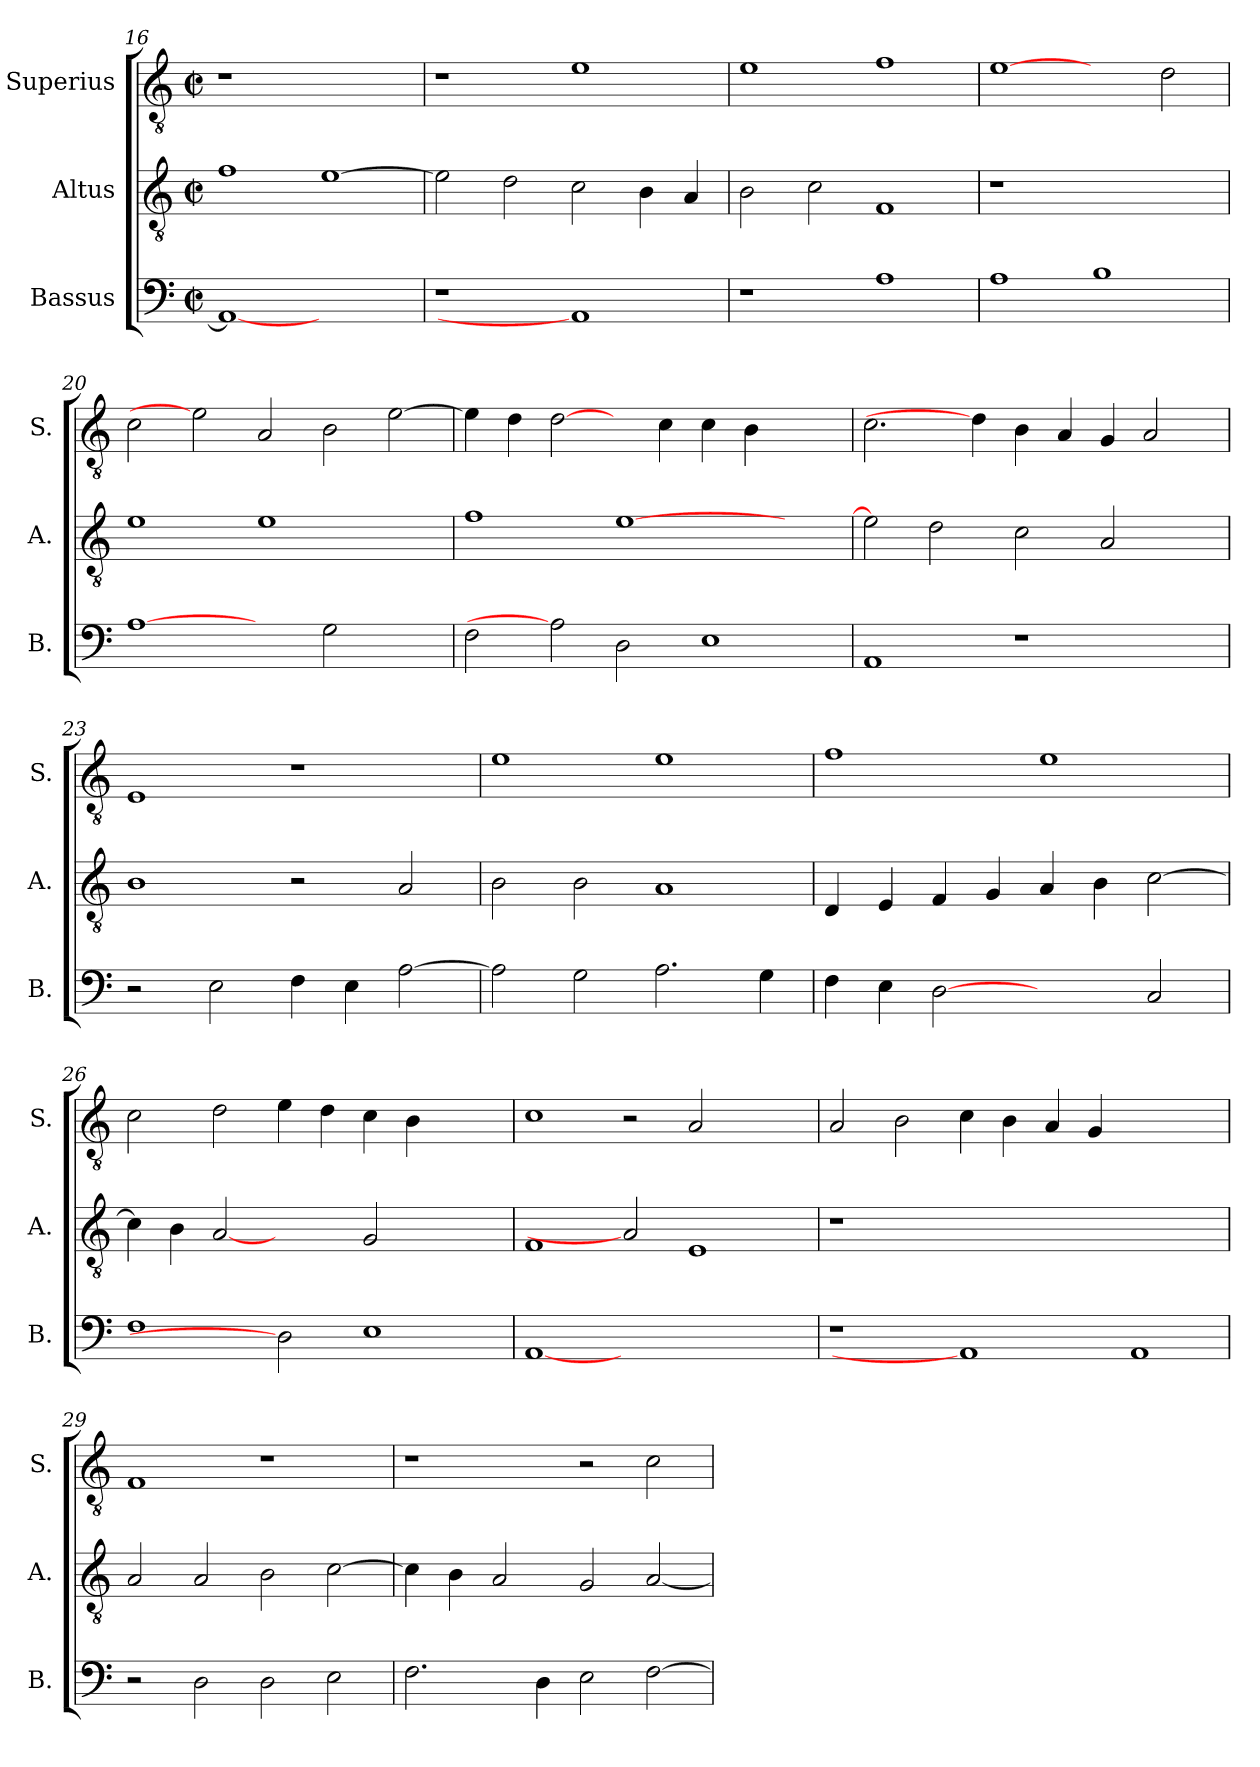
**kern	**kern	**kern
*part3	*part2	*part1
*staff3	*staff2	*staff1
*I"Bassus	*I"Altus	*I"Superius
*I'B.	*I'A.	*I'S.
*clefF4	*clefGv2	*clefGv2
*	*ITrd7c12	*ITrd7c12
*k[]	*k[]	*k[]
*C:	*C:	*C:
*M2/2	*M2/2	*M2/2
*met(c|)	*met(c|)	*met(c|)
=16	=16	=16
!	!	!LO:N:vis=1
1AAi_<	1Fi	1r
1ryy	[>1Ei	1ryy
!!LO:LB:g=z
=17	=17	=17
!LO:N:vis=1	!	!
1r	2Ei\]	1r
.	2Di\	.
1AAi]	2Ci\	1Ei
.	4BBi\	.
.	4AAi/	.
=18	=18	=18
1r	2BBi\	1Ei
.	2Ci\	.
1Ai	1FFi	1Fi
=19	=19	=19
!	!LO:N:vis=1	!
1Ai	1r	[1Ei
1Bi	1ryy	2ryy
.	.	2Di\
=20	=20	=20
[1Ai	1Ei	2Ci\
.	.	2Ei]
2ryy	1Ei	2AAi/
2Gi\	.	2BBi\
2ryy	2ryy	[>2Ei\
=21	=21	=21
2Fi\	1Fi	4Ei\]
.	.	4Di\
2Ai]	.	[2Di\
2Di\	[>1Ei	4ryy
.	.	4Ci\
1Ei	.	4Ci\
.	.	4BBi\
.	2ryy	2ryy
!!LO:PB:g=z
=22	=22	=22
1AAi	2Ei\]	2.Ci\
.	2Di\	.
.	.	4Di\]
1r	2Ci\	4BBi\
.	.	4AAi/
.	2AAi/	4GGi/
.	.	2AAi/
4ryy	4ryy	.
=23	=23	=23
2r	1BBi	1EEi
2Ei\	.	.
4Fi\	2r	1r
4Ei\	.	.
[>2Ai\	2AAi/	.
=24	=24	=24
2Ai\]	2BBi\	1Ei
2Gi\	2BBi\	.
2.Ai\	1AAi	1Ei
4Gi\	.	.
=25	=25	=25
4Fi\	4DDi/	1Fi
4Ei\	4EEi/	.
[2Di	4FFi/	.
.	4GGi/	.
2ryy	4AAi/	1Ei
.	4BBi\	.
2Ci/	[>2Ci\	.
!!LO:LB:g=z
=26	=26	=26
1Fi	4Ci\]	2Ci\
.	4BBi\	.
.	[2AAi	2Di\
2Di]	2ryy	4Ei\
.	.	4Di\
1Ei	2GGi/	4Ci\
.	.	4BBi\
.	2ryy	2ryy
=27	=27	=27
[1AAi	1FFi	1Ci
1.ryy	2AAi]	2r
.	1EEi	2AAi/
.	.	2ryy
=28	=28	=28
!	!LO:N:vis=1	!
1r	1r	2AAi/
.	.	2BBi\
1AAi]	0ryy	4Ci\
.	.	4BBi\
.	.	4AAi/
.	.	4GGi/
1AAi	.	1ryy
=29	=29	=29
2r	2AAi/	1FFi
2Di\	2AAi/	.
2Di\	2BBi\	1r
2Ei\	[>2Ci\	.
=30	=30	=30
2.Fi\	4Ci\]	1r
.	4BBi\	.
.	2AAi/	.
4Di\	.	.
2Ei\	2GGi/	2r
[>2Fi\	[<2AAi/	2Ci\
=	=	=
*-	*-	*-
